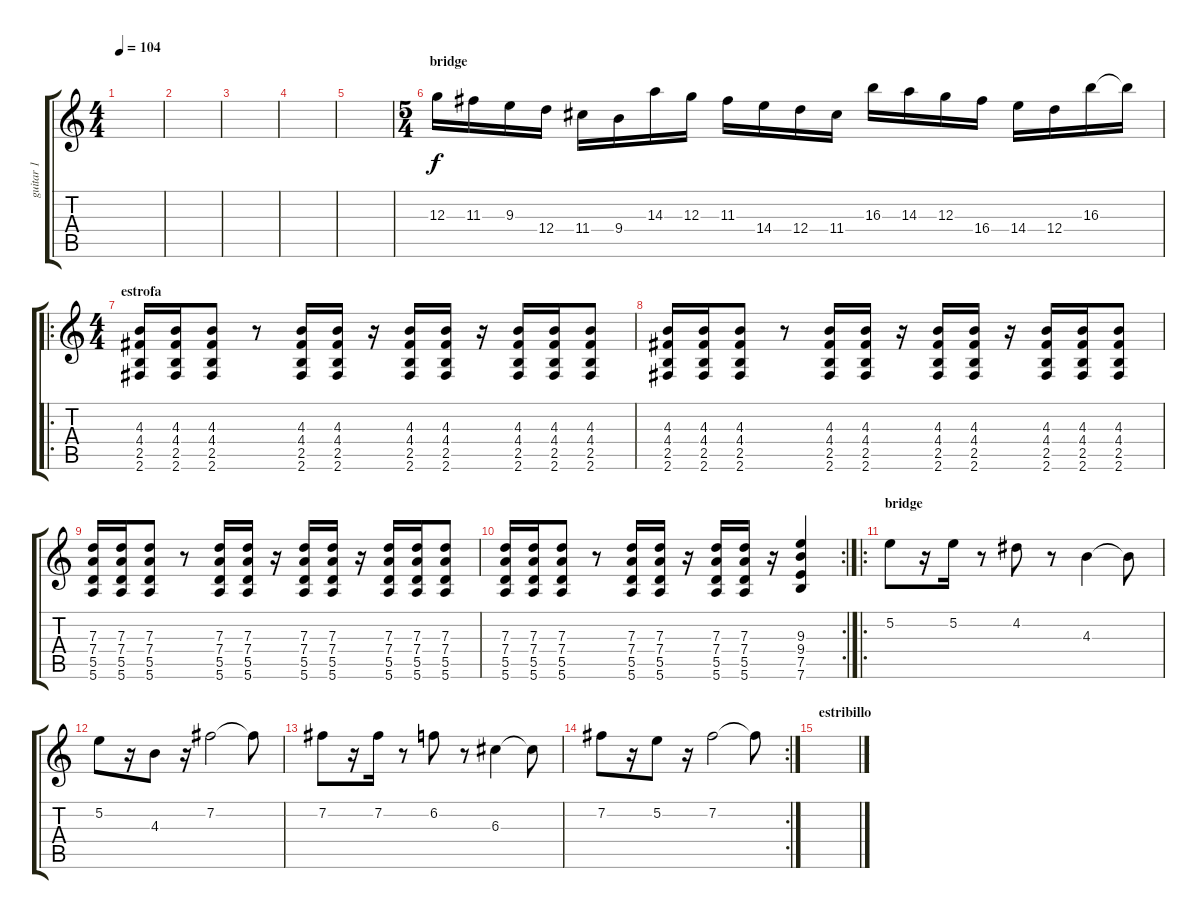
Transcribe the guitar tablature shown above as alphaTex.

\track ("guitar 1" "guitar 1") {instrument overdrivenguitar}
\staff {score tabs}
\tuning (E4 B3 G3 D3 A2 E2) {hide}
\ts (4 4)
\tempo 104
\clef g2
\ks c
|
|
|
|
|
\ts (5 4)
\section ("" "bridge")
12.3.16 11.3.16 9.3.16 12.4.16 11.4.16 9.4.16 14.3.16 12.3.16 11.3.16 14.4.16 12.4.16 11.4.16 16.3.16 14.3.16 12.3.16 16.4.16 14.4.16 12.4.16 16.3.16 16.3{t}.16 |
\ro
\ts (4 4)
\section ("" "estrofa")
(4.3 4.4 2.5 2.6).16 (4.3 4.4 2.5 2.6).16 (4.3 4.4 2.5 2.6).8 r.8 (4.3 4.4 2.5 2.6).16 (4.3 4.4 2.5 2.6).16 r.16 (4.3 4.4 2.5 2.6).16 (4.3 4.4 2.5 2.6).16 r.16 (4.3 4.4 2.5 2.6).16 (4.3 4.4 2.5 2.6).16 (4.3 4.4 2.5 2.6).8 |
(4.3 4.4 2.5 2.6).16 (4.3 4.4 2.5 2.6).16 (4.3 4.4 2.5 2.6).8 r.8 (4.3 4.4 2.5 2.6).16 (4.3 4.4 2.5 2.6).16 r.16 (4.3 4.4 2.5 2.6).16 (4.3 4.4 2.5 2.6).16 r.16 (4.3 4.4 2.5 2.6).16 (4.3 4.4 2.5 2.6).16 (4.3 4.4 2.5 2.6).8 |
(7.3 7.4 5.5 5.6).16 (7.3 7.4 5.5 5.6).16 (7.3 7.4 5.5 5.6).8 r.8 (7.3 7.4 5.5 5.6).16 (7.3 7.4 5.5 5.6).16 r.16 (7.3 7.4 5.5 5.6).16 (7.3 7.4 5.5 5.6).16 r.16 (7.3 7.4 5.5 5.6).16 (7.3 7.4 5.5 5.6).16 (7.3 7.4 5.5 5.6).8 |
\rc 2
(7.3 7.4 5.5 5.6).16 (7.3 7.4 5.5 5.6).16 (7.3 7.4 5.5 5.6).8 r.8 (7.3 7.4 5.5 5.6).16 (7.3 7.4 5.5 5.6).16 r.16 (7.3 7.4 5.5 5.6).16 (7.3 7.4 5.5 5.6).16 r.16 (9.3 9.4 7.5 7.6).4 |
\ro
\section ("" "bridge")
5.2.8 r.16 5.2.16 r.8 4.2.8 r.8 4.3.4 4.3{t}.8 |
5.2.8 r.16 4.3.8 r.16 7.2.2 7.2{t}.8 |
7.2.8 r.16 7.2.16 r.8 6.2.8 r.8 6.3.4 6.3{t}.8 |
\rc 2
7.2.8 r.16 5.2.8 r.16 7.2.2 7.2{t}.8 |
\section ("" "estribillo")
